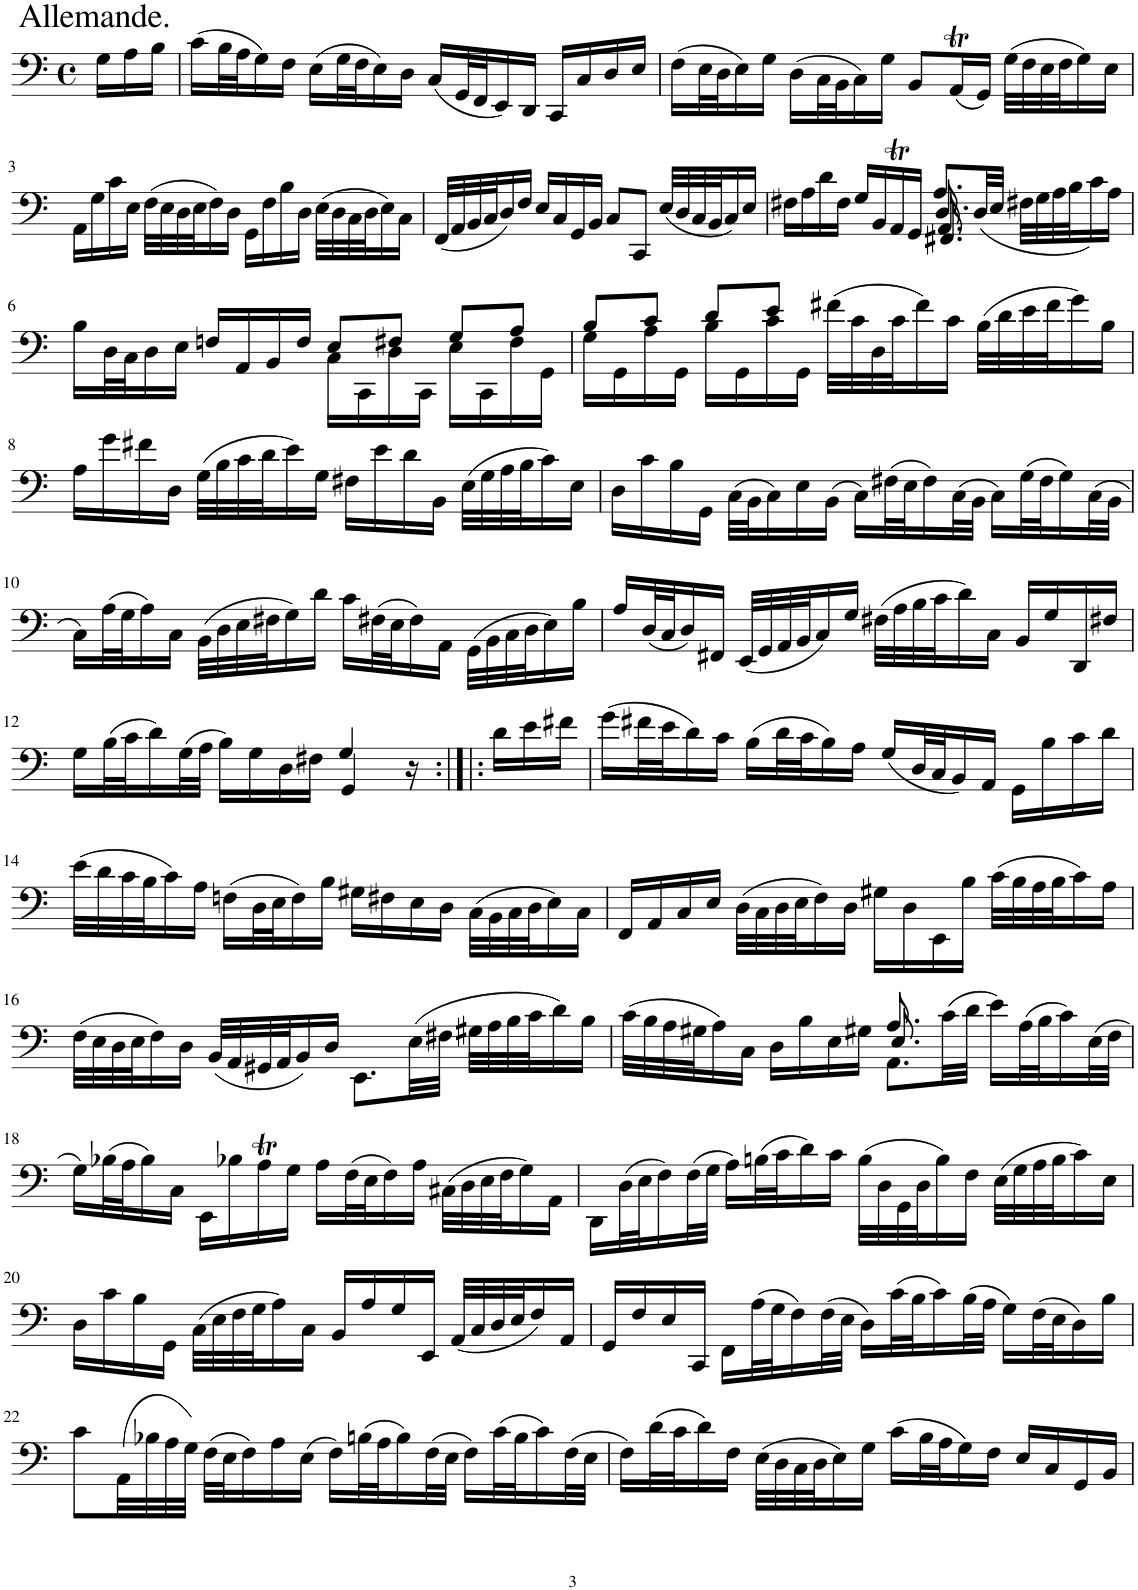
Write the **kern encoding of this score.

**kern
*part1
*staff1
*I"Violoncello
*I'Vc.
!!LO:PB:g=z
*clefF4
*k[]
*M4/4
*met(c)
=
!LO:TX:a:t=Allemande.
16G\LL
16A\
16B\JJ
=1
(16c\LL
32B\L
32A\J
16G\)
16F\JJ
(16E\LL
32G\L
32F\J
16E\)
16D\JJ
(16C/LL
32GG/L
32FF/J
16EE/)
16DD/JJ
16CC/LL
16C/
16D/
16E/JJ
=2
(16F\LL
32E\L
32D\J
16E\)
16G\JJ
(16D\LL
32C\L
32BB\J
16C\)
16G\JJ
8BB/L
(16AAT/L
16GG/JJ)
(32G\LLL
32F\
32E\
32F\J
16G\)
16E\JJ
!!LO:LB:g=z
=3
16AA\LL
16G\
16c\
16E\JJ
(32F\LLL
32E\
32D\
32E\J
16F\)
16D\JJ
16GG\LL
16F\
16B\
16D\JJ
(32E\LLL
32D\
32C\
32D\J
16E\)
16C\JJ
=4
(32FF/LLL
32AA/
32BB/
32C/J
16D/)
16F/JJ
16E/LL
16C/
16GG/
16BB/JJ
8C/L
8CC/J
(32E/LLL
32D/
32C/
32BB/J
16C/)
16E/JJ
=5
*^
*	*^
*	*	*^
16F#X\LL	2ryy	2ryy	2ryy
16A\	.	.	.
16d\	.	.	.
16F#\JJ	.	.	.
16G/LL	.	.	.
16BB/	.	.	.
16AAT/	.	.	.
16GG/JJ	.	.	.
8.A/L	8.FF#X/	8.D/	8.AA/
(<32D/LL	4ryy	4ryy	4ryy
32E/JJJ	.	.	.
32F#X\LLL	.	.	.
32G\	.	.	.
32A\	.	.	.
32B\J	.	.	.
16c\)	.	.	.
16A\JJ	16ryy	16ryy	16ryy
*	*v	*v	*v
!!LO:LB:g=z
=6	=6
16B\LL	2ryy
32D\L	.
32C\J	.
16D\	.
16E\JJ	.
16Fn/LL	.
16AA/	.
16BB/	.
16F/JJ	.
8E/L	16C\LL
.	16CC\
8F#X/J	16D\
.	16CC\JJ
8G/L	16E\LL
.	16CC\
8A/J	16F#\
.	16GG\JJ
=7	=7
8B/L	16G\LL
.	16GG\
8c/J	16A\
.	16GG\JJ
8d/L	16B\LL
.	16GG\
8e/J	16c\
.	16GG\JJ
(>32f#X\LLL	2ryy
32c\	.
32D\	.
32c\J	.
16f#\)	.
16c\JJ	.
(>32B\LLL	.
32d\	.
32e\	.
32f#\J	.
16g\)	.
16B\JJ	.
*v	*v
!!LO:LB:g=z
=8
16A\LL
16g\
16f#X\
16D\JJ
(32G\LLL
32B\
32c\
32d\J
16e\)
16G\JJ
16F#X\LL
16e\
16d\
16BB\JJ
(32E\LLL
32G\
32A\
32B\J
16c\)
16E\JJ
=9
16D\LL
16c\
16B\
16GG\JJ
(32C\LLL
32BB\J
16C\)
16E\
(16BB\JJ
16C\LL)
(32F#X\L
32E\J
16F#\)
(32C\L
32BB\JJJ
16C\LL)
(32G\L
32F#\J
16G\)
(32C\L
32BB\JJJ
!!LO:LB:g=z
=10
16C\LL)
(32A\L
32G\J
16A\)
16C\JJ
(32BB\LLL
32D\
32E\
32F#X\J
16G\)
16d\JJ
16c\LL
(32F#X\L
32E\J
16F#\)
16AA\JJ
(32GG\LLL
32BB\
32C\
32D\J
16E\)
16B\JJ
=11
16A/LL
(32D/L
32C/J
16D/)
16FF#X/JJ
(32EE/LLL
32GG/
32AA/
32BB/J
16C/)
16G/JJ
(32F#X\LLL
32A\
32B\
32c\J
16d\)
16C\JJ
16BB/LL
16G/
16DD/
16F#X/JJ
!!LO:LB:g=z
=12
*^
16G\LL	2ryy
(>32B\L	.
32c\J	.
16d\)	.
(>32G\L	.
32A\JJJ	.
16B\LL)	.
16G\	.
16D\	.
16F#X\JJ	.
4G/	4GG/
16r	16ryy
*v	*v
=12X1:|!|:
16d\LL
16e\
16f#X\JJ
=13
(16g\LL
32f#X\L
32e\J
16d\)
16c\JJ
(16B\LL
32d\L
32c\J
16B\)
16A\JJ
(16G/LL
32D/L
32C/J
16BB/)
16AA/JJ
16GG\LL
16B\
16c\
16d\JJ
!!LO:LB:g=z
=14
(32e\LLL
32d\
32c\
32B\J
16c\)
16A\JJ
(16Fn\LL
32D\L
32E\J
16F\)
16B\JJ
16G#X\LL
16F#X\
16E\
16D\JJ
(32C\LLL
32BB\
32C\
32D\J
16E\)
16C\JJ
=15
16FF/LL
16AA/
16C/
16E/JJ
(32D\LLL
32C\
32D\
32E\J
16F\)
16D\JJ
16G#X\LL
16D\
16EE\
16B\JJ
(32c\LLL
32B\
32A\
32B\J
16c\)
16A\JJ
!!LO:LB:g=z
=16
(32F\LLL
32E\
32D\
32E\J
16F\)
16D\JJ
(32BB/LLL
32AA/
32GG#X/
32AA/J
16BB/)
16D/JJ
8.EE\L
(32E\LL
32F#X\JJJ
32G#X\LLL
32A\
32B\
32c\J
16d\)
16B\JJ
=17
*^
*	*^
(>32c\LLL	2ryy	2ryy
32B\	.	.
32A\	.	.
32G#X\J	.	.
16A\)	.	.
16C\JJ	.	.
16D\LL	.	.
16B\	.	.
16E\	.	.
16G#X\JJ	.	.
8.A/	8.AA\L	8.E/
16ryy	(>32c\LL	4ryy
.	32d\JJJ	.
4ryy	16e\LL)	.
.	(>32A\L	.
.	32B\J	.
.	16c\)	.
.	(>32E\L	16ryy
.	32F\JJJ	.
*v	*v	*v
!!LO:LB:g=z
=18
16G\LL)
(32B-X\L
32A\J
16B-\)
16C\JJ
16EE\LL
16B-X\
16AT\
16G\JJ
16A\LL
(32F\L
32E\J
16F\)
16A\JJ
(32C#X\LLL
32D\
32E\
32F\J
16G\)
16AA\JJ
=19
16DD\LL
(32D\L
32E\J
16F\)
(>32F\L
32G\JJJ
16A\LL)
(32Bn\L
32c\J
16d\)
16c\JJ
(32B\LLL
32D\
32GG\
32D\J
16B\)
16F\JJ
(32E\LLL
32G\
32A\
32B\J
16c\)
16E\JJ
!!LO:LB:g=z
=20
16D\LL
16c\
16B\
16GG\JJ
(32C\LLL
32E\
32F\
32G\J
16A\)
16C\JJ
16BB/LL
16A/
16G/
16EE/JJ
(32AA/LLL
32C/
32D/
32E/J
16F/)
16AA/JJ
=21
16GG/LL
16F/
16E/
16CC/JJ
16FF\LL
(32A\L
32G\J
16F\)
(32F\L
32E\JJJ
16D\LL)
(32c\L
32B\J
16c\)
(32B\L
32A\JJJ
16G\LL)
(32F\L
32E\J
16D\)
16B\JJ
!!LO:LB:g=z
=22
8c\L
(32AA\LL
32B-X\
32A\
32G\JJJ)
(32F\LLL
32E\J
16F\)
16A\
(16E\JJ
16F\LL)
(32Bn\L
32A\J
16B\)
(32F\L
32E\JJJ
16F\LL)
(32c\L
32B\J
16c\)
(32F\L
32E\JJJ
=23
16F\LL)
(32d\L
32c\J
16d\)
16F\JJ
(32E\LLL
32D\
32C\
32D\J
16E\)
16G\JJ
(16c\LL
32B\L
32A\J
16G\)
16F\JJ
16E/LL
16C/
16GG/
16BB/JJ
=
*-
